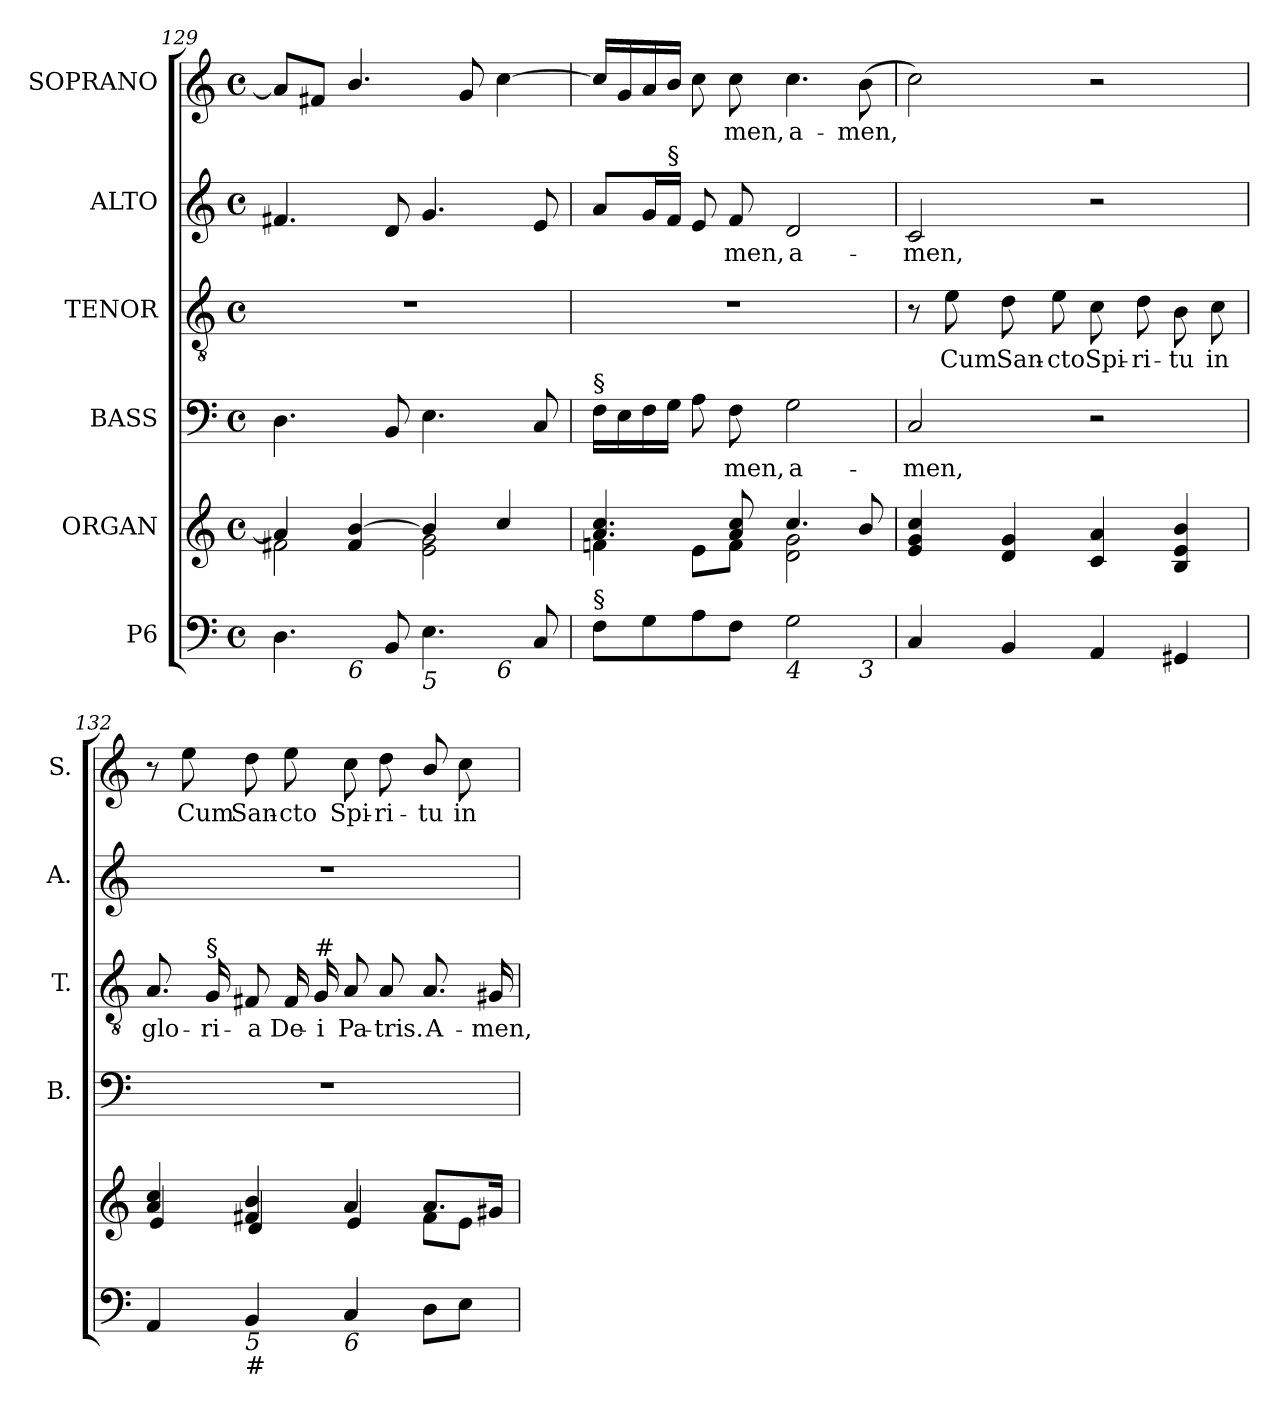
**kern	**kern	**kern	**text	**kern	**text	**kern	**text	**kern	**text
*part6	*part5	*part4	*part4	*part3	*part3	*part2	*part2	*part1	*part1
*staff6	*staff5	*staff4	*staff4	*staff3	*staff3	*staff2	*staff2	*staff1	*staff1
*I"P6	*I"ORGAN	*I"BASS	*	*I"TENOR	*	*I"ALTO	*	*I"SOPRANO	*
*	*	*I'B.	*	*I'T.	*	*I'A.	*	*I'S.	*
!!LO:PB:g=z
*clefF4	*clefG2	*clefF4	*	*clefGv2	*	*clefG2	*	*clefG2	*
*	*	*	*	*ITrd7c12	*	*	*	*	*
*k[]	*k[]	*k[]	*	*k[]	*	*k[]	*	*k[]	*
*C:	*C:	*C:	*	*C:	*	*C:	*	*C:	*
*M4/4	*M4/4	*M4/4	*	*M4/4	*	*M4/4	*	*M4/4	*
*met(c)	*met(c)	*met(c)	*	*met(c)	*	*met(c)	*	*met(c)	*
=129	=129	=129	=129	=129	=129	=129	=129	=129	=129
*	*^	*	*	*	*	*	*	*	*
!LO:TX:b:i:t=5	!	!	!	!	!	!	!	!	!	!
*^	*	*	*	*	*	*	*	*	*	*
*	*^	*	*	*	*	*	*	*	*	*	*
4.Di\	4ryy	2.ryy	4ai/]	2f#Xi\	4.Di\	.	1r	.	4.f#Xi/	.	8ai/L]	.
.	.	.	.	.	.	.	.	.	.	.	8f#Xi/J	.
!	!LO:TX:b:i:t=6	!	!	!	!	!	!	!	!	!	!	!
.	2.ryy	.	4f#i/ [4bi	.	.	.	.	.	.	.	4.bi/	.
8BBi/	.	.	.	.	8BBi/	.	.	.	8di/	.	.	.
!LO:TX:b:i:t=5	!	!	!	!	!	!	!	!	!	!	!	!
4.Ei\	.	.	4bi/]	2ei\ 2gi	4.Ei\	.	.	.	4.gi/	.	.	.
.	.	.	.	.	.	.	.	.	.	.	8gi/	.
!	!	!LO:TX:b:i:t=6	!	!	!	!	!	!	!	!	!	!
.	.	4ryy	4cci/	.	.	.	.	.	.	.	[4cci\	.
8Ci/	.	.	.	.	8Ci/	.	.	.	8ei/	.	.	.
=130	=130	=130	=130	=130	=130	=130	=130	=130	=130	=130	=130	=130
!	!	!	!	!	!LO:TX:a:t=§	!	!	!	!	!	!	!
!LO:TX:a:t=§	!	!	!	!	!	!	!	!	!	!	!	!
*	*v	*v	*	*	*	*	*	*	*	*	*	*
8Fi\L	2..ryy	4.ai/ 4.cci	4fni\	16Fi\LL	.	1r	.	8ai/L	.	16cci/LL]	.
.	.	.	.	16Ei\	.	.	.	.	.	16gi/	.
8Gi\	.	.	.	16Fi\	.	.	.	16gi/L	.	16ai/	.
!	!	!	!	!	!	!	!	!LO:TX:a:t=§	!	!	!
.	.	.	.	16Gi\JJ	.	.	.	16fi/JJ	.	16bi/JJ	.
8Ai\	.	.	8ei\L	8Ai\	.	.	.	8ei/	.	8cci\	.
!	!	!	!	!	!LO:LY:b:color=#000000	!	!	!	!	!	!
!	!	!	!	!	!	!	!	!	!LO:LY:b:color=#000000	!	!
!	!	!	!	!	!	!	!	!	!	!	!LO:LY:b:color=#000000
8Fi\J	.	8ai/ 8cci	8fi\J	8Fi\	-men,	.	.	8fi/	-men,	8cci\	-men,
!	!	!	!	!	!LO:LY:b:color=#000000	!	!	!	!	!	!
!	!	!	!	!	!	!	!	!	!LO:LY:b:color=#000000	!	!
!LO:TX:b:i:t=4	!	!	!	!	!	!	!	!	!	!	!
!	!	!	!	!	!	!	!	!	!	!	!LO:LY:b:color=#000000
2Gi\	.	4.cci/	2di\ 2gi	2Gi\	a-	.	.	2di/	a-	4.cci\	a-
!	!LO:TX:b:i:t=3	!	!	!	!	!	!	!	!	!	!
!	!	!	!	!	!	!	!	!	!	!	!LO:LY:b:color=#000000
.	8ryy	8bi/	.	.	.	.	.	.	.	(8bi\	-men,
*v	*v	*	*	*	*	*	*	*	*	*	*
*	*v	*v	*	*	*	*	*	*	*	*
=131	=131	=131	=131	=131	=131	=131	=131	=131	=131
*^	*	*	*	*	*	*	*	*	*
!	!	!	!	!LO:LY:b:color=#000000	!	!	!	!	!	!
*v	*v	*	*	*	*	*	*	*	*	*
*^	*	*	*	*	*	*	*	*	*
!	!	!	!	!	!	!	!	!LO:LY:b:color=#000000	!	!
*v	*v	*	*	*	*	*	*	*	*	*
4Ci/	4ei/ 4gi 4cci	2Ci/	-men,	8r	.	2ci/	-men,	2cci\)	.
!	!	!	!	!	!LO:LY:b:color=#000000	!	!	!	!
.	.	.	.	8Ei\	Cum	.	.	.	.
!	!	!	!	!	!LO:LY:b:color=#000000	!	!	!	!
4BBi/	4di/ 4gi	.	.	8Di\	San-	.	.	.	.
!	!	!	!	!	!LO:LY:b:color=#000000	!	!	!	!
.	.	.	.	8Ei\	-cto	.	.	.	.
!	!	!	!	!	!LO:LY:b:color=#000000	!	!	!	!
4AAi/	4ci/ 4ai	2r	.	8Ci\	Spi-	2r	.	2r	.
!	!	!	!	!	!LO:LY:b:color=#000000	!	!	!	!
.	.	.	.	8Di\	-ri-	.	.	.	.
!	!	!	!	!	!LO:LY:b:color=#000000	!	!	!	!
4GG#Xi/	4Bi/ 4ei 4bi	.	.	8BBi\	-tu	.	.	.	.
!	!	!	!	!	!LO:LY:b:color=#000000	!	!	!	!
.	.	.	.	8Ci\	in	.	.	.	.
!!LO:LB:g=z
=132	=132	=132	=132	=132	=132	=132	=132	=132	=132
*	*^	*	*	*	*	*	*	*	*
!	!	!	!	!	!	!LO:LY:b:color=#000000	!	!	!	!
4AAi/	4ai/ 4cci	4ei/	1r	.	8.AAi/	glo-	1r	.	8r	.
!	!	!	!	!	!	!	!	!	!	!LO:LY:b:color=#000000
.	.	.	.	.	.	.	.	.	8eei\	Cum
!	!	!	!	!	!LO:TX:a:t=§	!	!	!	!	!
!	!	!	!	!	!	!LO:LY:b:color=#000000	!	!	!	!
.	.	.	.	.	16GGi/	-ri-	.	.	.	.
!	!	!	!	!	!	!LO:LY:b:color=#000000	!	!	!	!
!LO:TX:b:i:t=5	!	!	!	!	!	!	!	!	!	!
!LO:TX:b:t=#	!	!	!	!	!	!	!	!	!	!
!	!	!	!	!	!	!	!	!	!	!LO:LY:b:color=#000000
4BBi/	4f#Xi/ 4bi	4di/	.	.	8FF#Xi/	-a	.	.	8ddi\	San-
!	!	!	!	!	!	!LO:LY:b:color=#000000	!	!	!	!
!	!	!	!	!	!	!	!	!	!	!LO:LY:b:color=#000000
.	.	.	.	.	16FF#i/	De-	.	.	8eei\	-cto
!	!	!	!	!	!LO:TX:a:t=#	!	!	!	!	!
!	!	!	!	!	!	!LO:LY:b:color=#000000	!	!	!	!
.	.	.	.	.	16GGi/	-i	.	.	.	.
!	!	!	!	!	!	!LO:LY:b:color=#000000	!	!	!	!
!LO:TX:b:i:t=6	!	!	!	!	!	!	!	!	!	!
!	!	!	!	!	!	!	!	!	!	!LO:LY:b:color=#000000
4Ci/	4ai/	4ei/	.	.	8AAi/	Pa-	.	.	8cci\	Spi-
!	!	!	!	!	!	!LO:LY:b:color=#000000	!	!	!	!
!	!	!	!	!	!	!	!	!	!	!LO:LY:b:color=#000000
.	.	.	.	.	8AAi/	-tris.	.	.	8ddi\	-ri-
!	!	!	!	!	!	!LO:LY:b:color=#000000	!	!	!	!
!	!	!	!	!	!	!	!	!	!	!LO:LY:b:color=#000000
8Di\L	8.ai/L	8f#i\L	.	.	8.AAi/	A-	.	.	8bi/	-tu
!	!	!	!	!	!	!	!	!	!	!LO:LY:b:color=#000000
8Ei\J	.	8ei\J	.	.	.	.	.	.	8cci\	in
!	!	!	!	!	!	!LO:LY:b:color=#000000	!	!	!	!
.	16g#Xi/Jk	.	.	.	16GG#Xi/	-men,	.	.	.	.
*	*v	*v	*	*	*	*	*	*	*	*
=	=	=	=	=	=	=	=	=	=
*-	*-	*-	*-	*-	*-	*-	*-	*-	*-
